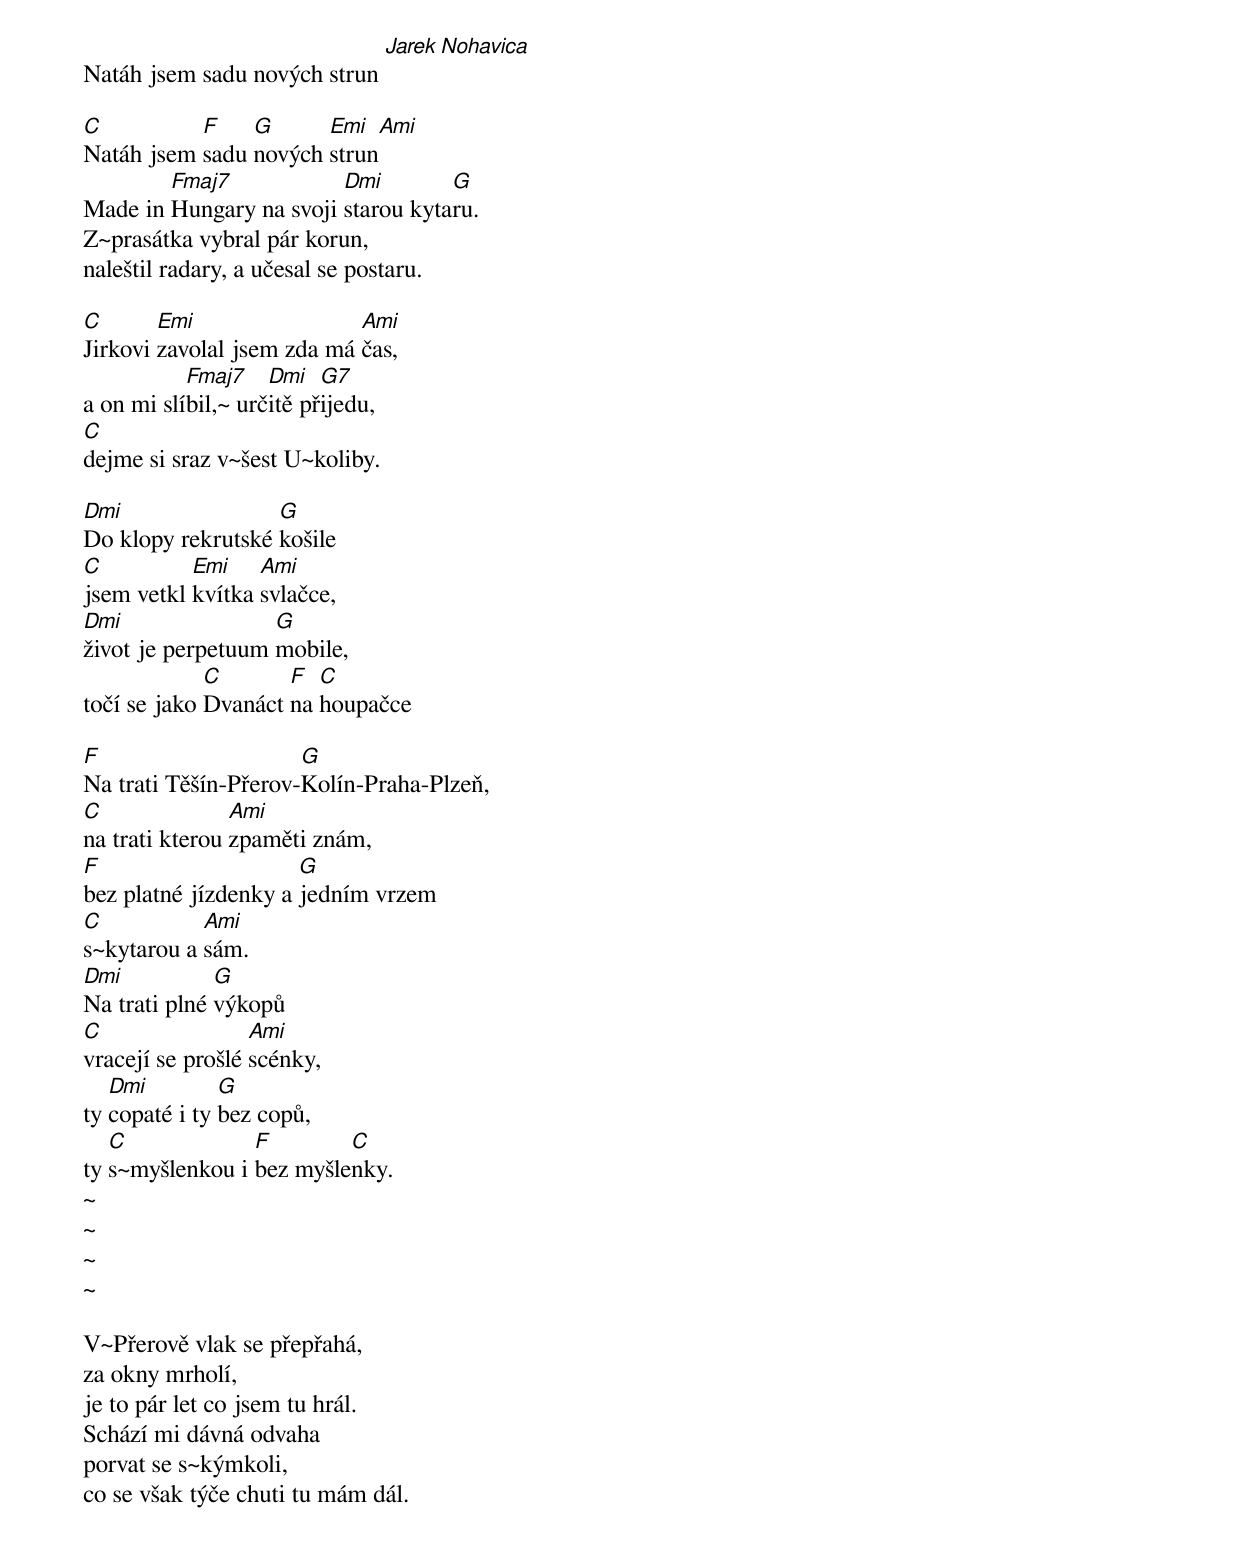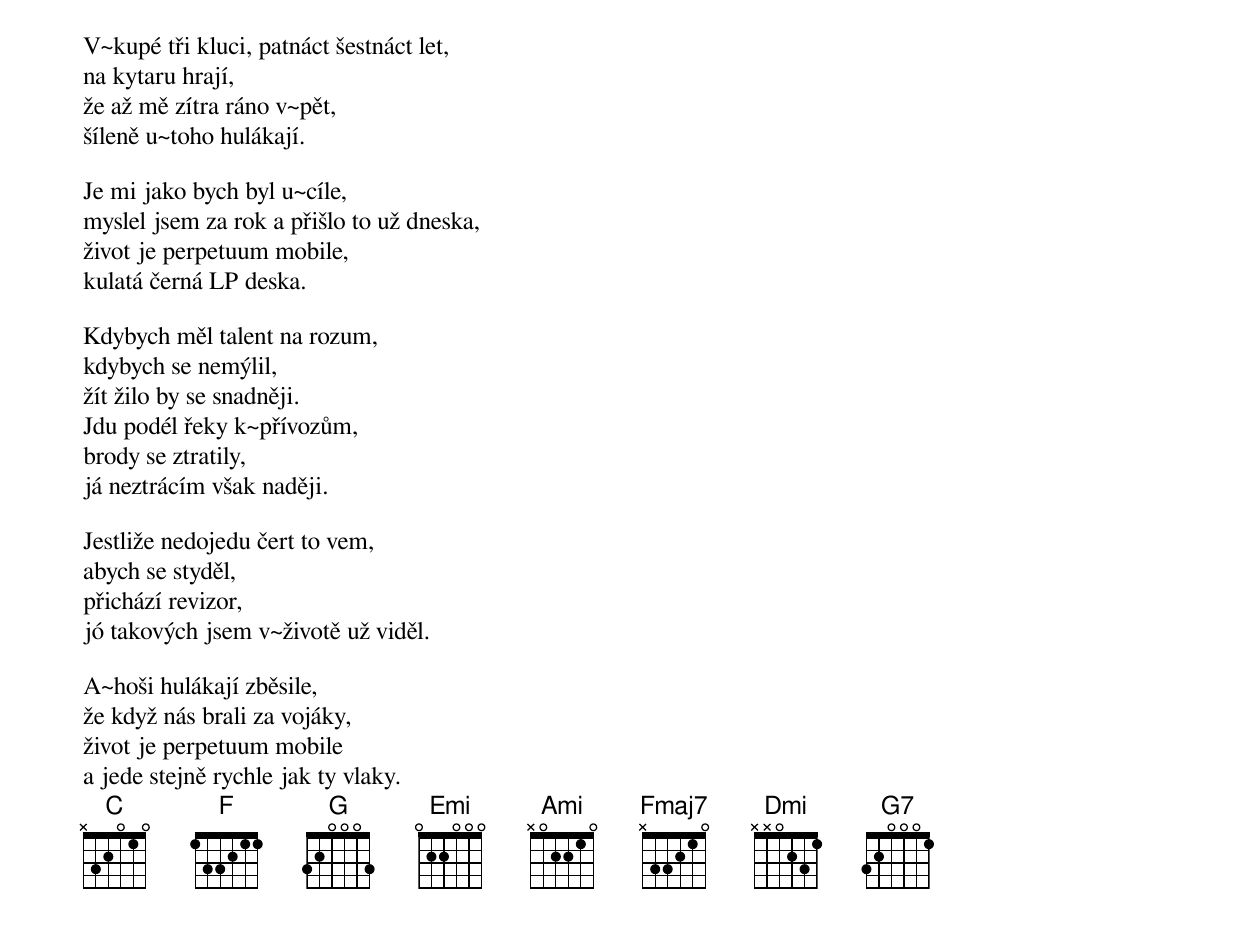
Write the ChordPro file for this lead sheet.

Natáh jsem sadu nových strun [Jarek Nohavica]

[C]Natáh jsem [F]sadu [G]nových [Emi]strun[Ami]
Made in [Fmaj7]Hungary na svoji [Dmi]starou kyta[G]ru.
Z~prasátka vybral pár korun,
naleštil radary, a učesal se postaru.

[C]Jirkovi [Emi]zavolal jsem zda má [Ami]čas,
a on mi slí[Fmaj7]bil,~ urč[Dmi]itě př[G7]ijedu,
[C]dejme si sraz v~šest U~koliby.

[Dmi]Do klopy rekrutské [G]košile
[C]jsem vetkl [Emi]kvítka [Ami]svlačce,
[Dmi]život je perpetuum [G]mobile,
točí se jako [C]Dvanáct [F]na [C]houpačce

[F]Na trati Těšín-Přerov-[G]Kolín-Praha-Plzeň,
[C]na trati kterou [Ami]zpaměti znám,
[F]bez platné jízdenky a [G]jedním vrzem
[C]s~kytarou a [Ami]sám.
[Dmi]Na trati plné [G]výkopů
[C]vracejí se prošlé [Ami]scénky,
ty [Dmi]copaté i ty [G]bez copů,
ty [C]s~myšlenkou i [F]bez myšle[C]nky.
~
~
~
~

V~Přerově vlak se přepřahá,
za okny mrholí,
je to pár let co jsem tu hrál.
Schází mi dávná odvaha
porvat se s~kýmkoli,
co se však týče chuti tu mám dál.

V~kupé tři kluci, patnáct šestnáct let,
na kytaru hrají,
že až mě zítra ráno v~pět,
šíleně u~toho hulákají.

Je mi jako bych byl u~cíle,
myslel jsem za rok a přišlo to už dneska,
život je perpetuum mobile,
kulatá černá LP deska.

Kdybych měl talent na rozum,
kdybych se nemýlil,
žít žilo by se snadněji.
Jdu podél řeky k~přívozům,
brody se ztratily,
já neztrácím však naději.

Jestliže nedojedu čert to vem,
abych se styděl,
přichází revizor,
jó takových jsem v~životě už viděl.

A~hoši hulákají zběsile,
že když nás brali za vojáky,
život je perpetuum mobile
a jede stejně rychle jak ty vlaky.
